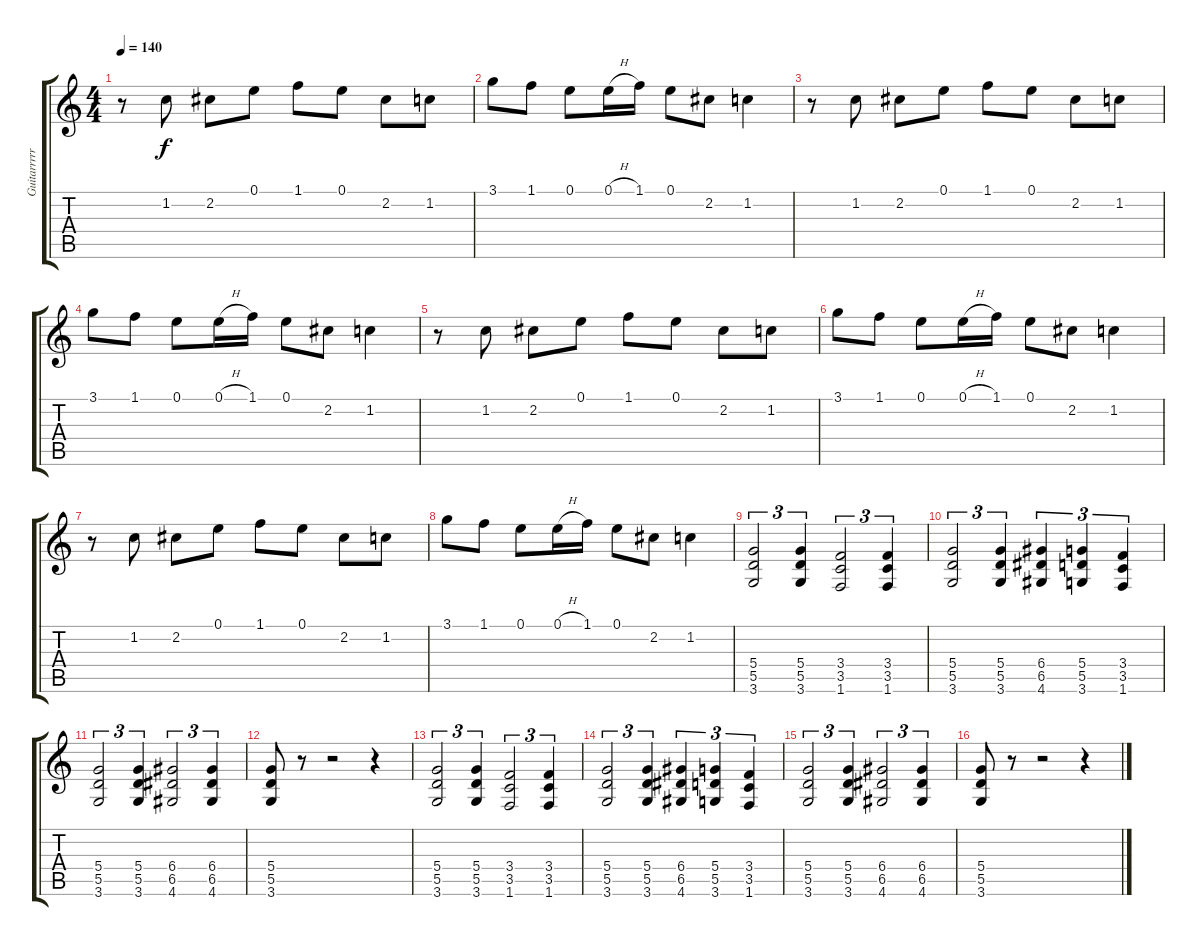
\track ("Guitarrrrrrrrrr" "Guitarrrrr") {instrument distortionguitar}
\staff {score tabs}
\tuning (E4 B3 G3 D3 A2 E2) {hide}
\ts (4 4)
\tempo 140
\clef g2
\ks c
r.8{dy f} 1.2.8 2.2.8 0.1.8 1.1.8 0.1.8 2.2.8 1.2.8 |
3.1.8 1.1.8 0.1.8 0.1{h}.16 1.1.16 0.1.8 2.2.8 1.2.4 |
r.8 1.2.8 2.2.8 0.1.8 1.1.8 0.1.8 2.2.8 1.2.8 |
3.1.8 1.1.8 0.1.8 0.1{h}.16 1.1.16 0.1.8 2.2.8 1.2.4 |
r.8 1.2.8 2.2.8 0.1.8 1.1.8 0.1.8 2.2.8 1.2.8 |
3.1.8 1.1.8 0.1.8 0.1{h}.16 1.1.16 0.1.8 2.2.8 1.2.4 |
r.8 1.2.8 2.2.8 0.1.8 1.1.8 0.1.8 2.2.8 1.2.8 |
3.1.8 1.1.8 0.1.8 0.1{h}.16 1.1.16 0.1.8 2.2.8 1.2.4 |
(5.4 5.5 3.6).2{tu (3 2)} (5.4 5.5 3.6).4{tu (3 2)} (3.4 3.5 1.6).2{tu (3 2)} (3.4 3.5 1.6).4{tu (3 2)} |
(5.4 5.5 3.6).2{tu (3 2)} (5.4 5.5 3.6).4{tu (3 2)} (6.4 6.5 4.6).4{tu (3 2)} (5.4 5.5 3.6).4{tu (3 2)} (3.4 3.5 1.6).4{tu (3 2)} |
(5.4 5.5 3.6).2{tu (3 2)} (5.4 5.5 3.6).4{tu (3 2)} (6.4 6.5 4.6).2{tu (3 2)} (6.4 6.5 4.6).4{tu (3 2)} |
(5.4 5.5 3.6).8 r.8 r.2 r.4 |
(5.4 5.5 3.6).2{tu (3 2)} (5.4 5.5 3.6).4{tu (3 2)} (3.4 3.5 1.6).2{tu (3 2)} (3.4 3.5 1.6).4{tu (3 2)} |
(5.4 5.5 3.6).2{tu (3 2)} (5.4 5.5 3.6).4{tu (3 2)} (6.4 6.5 4.6).4{tu (3 2)} (5.4 5.5 3.6).4{tu (3 2)} (3.4 3.5 1.6).4{tu (3 2)} |
(5.4 5.5 3.6).2{tu (3 2)} (5.4 5.5 3.6).4{tu (3 2)} (6.4 6.5 4.6).2{tu (3 2)} (6.4 6.5 4.6).4{tu (3 2)} |
(5.4 5.5 3.6).8 r.8 r.2 r.4
